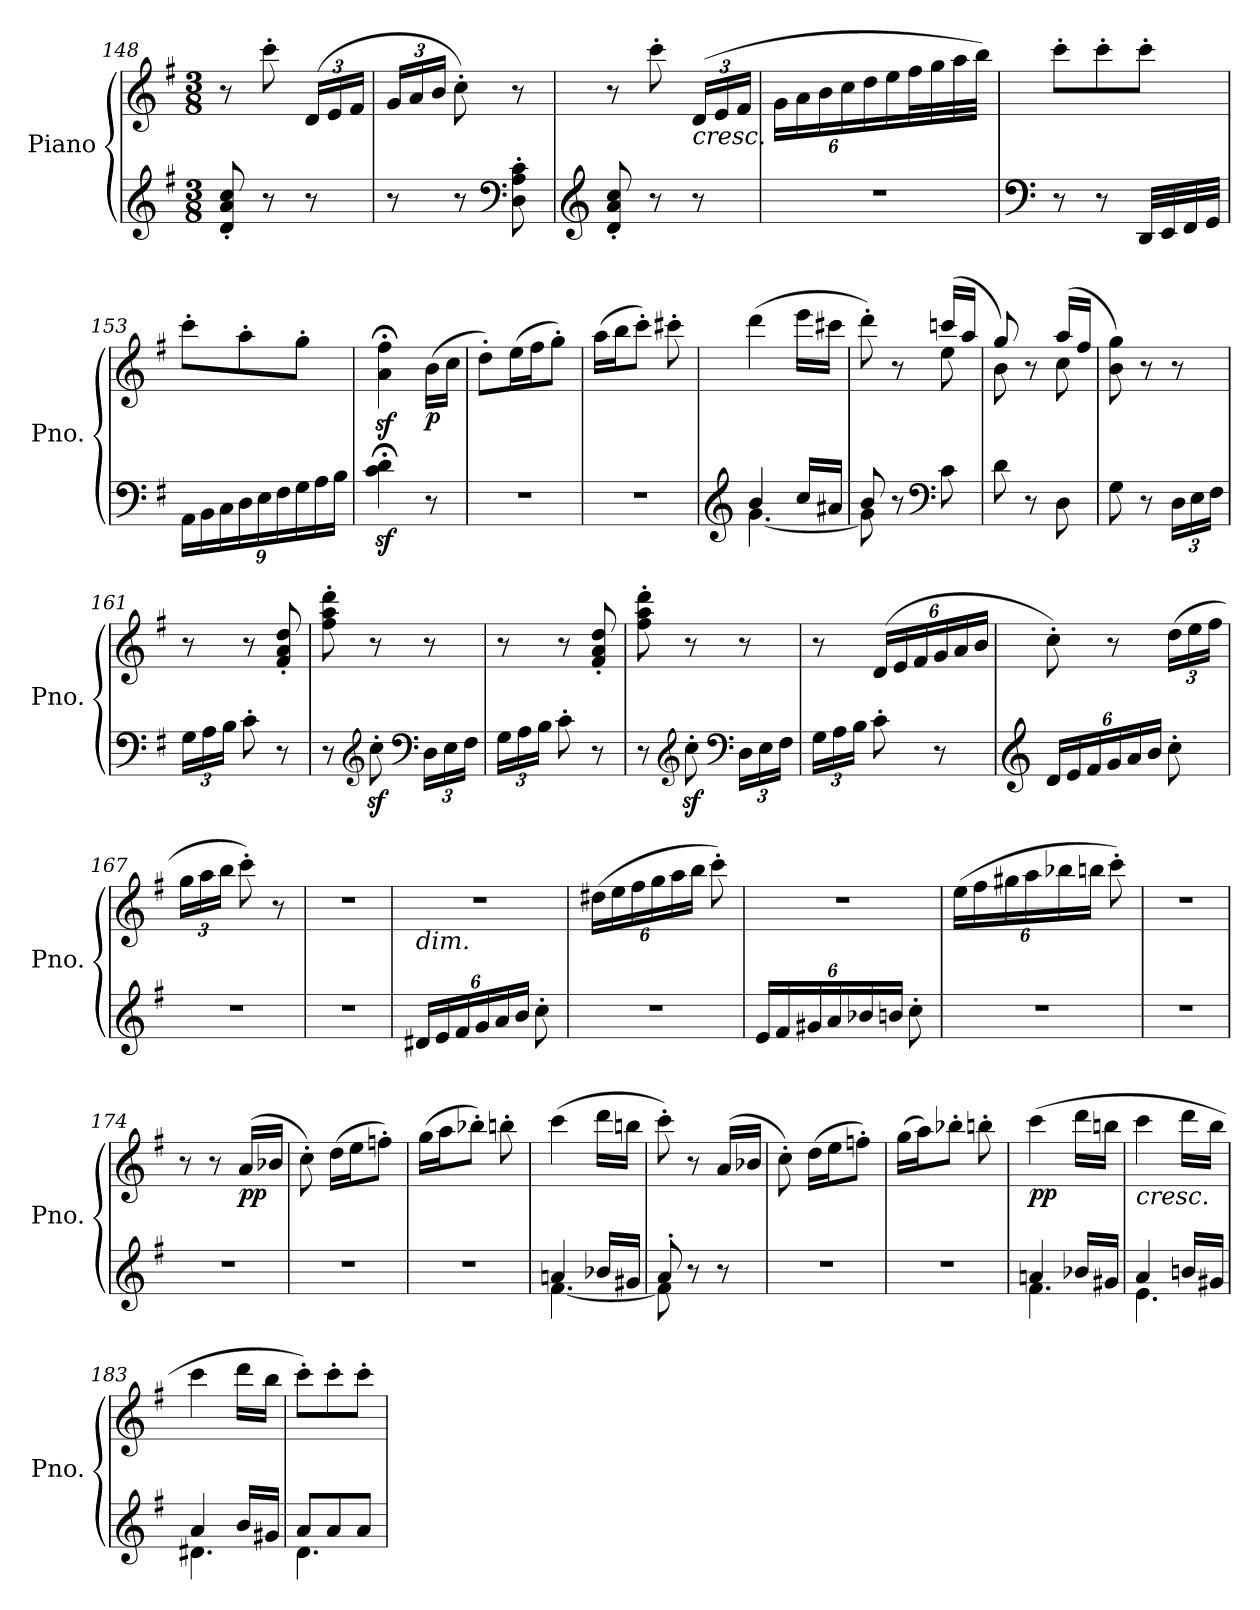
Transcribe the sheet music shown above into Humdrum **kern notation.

**kern	**kern	**dynam
*part1	*part1	*part1
*staff2	*staff1	*staff1/2
*I"Piano	*	*
*I'Pno.	*	*
*clefG2	*clefG2	*
*k[f#]	*k[f#]	*
*M3/8	*M3/8	*
=148	=148	=148
8d/' 8a/' 8cc/'	8r	.
8r	8ccc'\	.
*	*Xbrackettup	*
8r	(>24d/LL	.
.	24e/	.
.	24f#/JJ	.
=149	=149	=149
8r	24g/LL	.
.	24a/	.
.	24b/JJ	.
8r	8cc'\)	.
*clefF4	*	*
8D\' 8A\' 8c\'	8r	.
=150	=150	=150
*clefG2	*	*
8d/' 8a/' 8cc/'	8r	.
8r	8ccc'\	.
!	!LO:TX:b:i:t=cresc.	!
8r	(>24d/LL	.
.	24e/	.
.	24f#/JJ	.
!!LO:PB:g=z
=151	=151	=151
4.r	24g\LL	.
.	24a\	.
.	24b\	.
.	24cc\	.
.	24dd\	.
.	24ee\	.
.	32ff#\L	.
.	32gg\	.
.	32aa\	.
.	32bb\JJJ)	.
=152	=152	=152
*clefF4	*	*
8r	8ccc'\L	.
8r	8ccc'\	.
32DD/LLL	8ccc'\J	.
32EE/	.	.
32FF#/	.	.
32GG/JJJ	.	.
=153	=153	=153
*Xbrackettup	*	*
24AA\LL	8ccc'\L	.
24BB\	.	.
24C\	.	.
24D\	8aa'\	.
24E\	.	.
24F#\	.	.
24G\	8gg'\J	.
24A\	.	.
24B\JJ	.	.
=154	=154	=154
4c\z<;< 4d\z<;<	4a\z<;< 4ff#\z<;<	.
!	!	!LO:DY:b
8r	(>16b\LL	p
.	16cc\JJ	.
=155	=155	=155
4.r	8dd'\L)	.
.	(>16ee\L	.
.	16ff#\J	.
.	8gg'\J)	.
=156	=156	=156
4.r	(>16aa\LL	.
.	16bb\J	.
.	8ccc'\J)	.
.	8ccc#X'\	.
=157	=157	=157
*clefG2	*	*
*^	*	*
4b/	[4.g\	(>4ddd\	.
16cc/LL	.	16eee\LL	.
16a#X/JJ	.	16ccc#X\JJ	.
!!LO:LB:g=z
=158	=158	=158	=158
*	*	*^	*
8b/	8g\]	8ddd'\)	4ryy	.
8r	4ryy	8r	.	.
*clefF4	*	*	*	*
8c\	.	(>16cccn/LL	8ee\	.
.	.	16aa/JJ	.	.
*v	*v	*	*	*
=159	=159	=159	=159
8d\	8gg/)	8b\	.
8r	8r	8ryy	.
8D\	(>16aa/LL	8cc\	.
.	16ff#/JJ	.	.
*	*v	*v	*
=160	=160	=160
8G\	8b\ 8gg\)	.
8r	8r	.
24D\LL	8r	.
24E\	.	.
24F#\JJ	.	.
=161	=161	=161
24G\LL	8r	.
24A\	.	.
24B\JJ	.	.
8c'\	8r	.
8r	8f#/' 8a/' 8dd/'	.
=162	=162	=162
8r	8ff#\' 8aa\' 8ddd\'	.
*clefG2	*	*
8ccz<'\	8r	.
*clefF4	*	*
24D\LL	8r	.
24E\	.	.
24F#\JJ	.	.
=163	=163	=163
24G\LL	8r	.
24A\	.	.
24B\JJ	.	.
8c'\	8r	.
8r	8f#/' 8a/' 8dd/'	.
!!LO:LB:g=z
=164	=164	=164
8r	8ff#\' 8aa\' 8ddd\'	.
*clefG2	*	*
8ccz<'\	8r	.
*clefF4	*	*
24D\LL	8r	.
24E\	.	.
24F#\JJ	.	.
=165	=165	=165
24G\LL	8r	.
24A\	.	.
24B\JJ	.	.
8c'\	(>24d/LL	.
.	24e/	.
.	24f#/	.
8r	24g/	.
.	24a/	.
.	24b/JJ	.
=166	=166	=166
*clefG2	*	*
24d/LL	8cc'\)	.
24e/	.	.
24f#/	.	.
24g/	8r	.
24a/	.	.
24b/JJ	.	.
8cc'\	(>24dd\LL	.
.	24ee\	.
.	24ff#\JJ	.
=167	=167	=167
4.r	24gg\LL	.
.	24aa\	.
.	24bb\JJ	.
.	8ccc'\)	.
.	8r	.
=168	=168	=168
4.r	4.r	.
=169	=169	=169
!	!LO:TX:b:i:t=dim.	!
24d#X/LL	4.r	.
24e/	.	.
24f#/	.	.
24g/	.	.
24a/	.	.
24b/JJ	.	.
8cc'\	.	.
!!LO:LB:g=z
=170	=170	=170
4.r	(>24dd#X\LL	.
.	24ee\	.
.	24ff#\	.
.	24gg\	.
.	24aa\	.
.	24bb\JJ	.
.	8ccc'\)	.
=171	=171	=171
24e/LL	4.r	.
24f#/	.	.
24g#X/	.	.
24a/	.	.
24b-X/	.	.
24bn/JJ	.	.
8cc'\	.	.
=172	=172	=172
4.r	(>24ee\LL	.
.	24ff#\	.
.	24gg#X\	.
.	24aa\	.
.	24bb-X\	.
.	24bbn\JJ	.
.	8ccc'\)	.
=173	=173	=173
4.r	4.r	.
=174	=174	=174
4.r	8r	.
.	8r	.
!	!	!LO:DY:b
.	(>16a/LL	pp
.	16b-X/JJ	.
=175	=175	=175
4.r	8cc'\)	.
.	(>16dd\LL	.
.	16ee\J	.
.	8ffn'\J)	.
!!LO:LB:g=z
=176	=176	=176
4.r	(>16gg\LL	.
.	16aa\J	.
.	8bb-X'\J)	.
.	8bbn'\	.
=177	=177	=177
*^	*	*
4an/	[4.f#\	(>4ccc\	.
16b-X/LL	.	16ddd\LL	.
16g#X/JJ	.	16bbn\JJ	.
=178	=178	=178	=178
8a'/	8f#\]	8ccc'\)	.
8r	4ryy	8r	.
8r	.	(>16a/LL	.
.	.	16b-X/JJ	.
*v	*v	*	*
=179	=179	=179
4.r	8cc'\)	.
.	(>16dd\LL	.
.	16ee\J	.
.	8ffn'\J)	.
=180	=180	=180
4.r	(>16gg\LL	.
.	16aa\J)	.
.	8bb-X'\J	.
.	8bbn'\	.
=181	=181	=181
*^	*	*
!	!	!	!LO:DY:b
4an/	4.f#\	(>4ccc\	pp
16b-X/LL	.	16ddd\LL	.
16g#X/JJ	.	16bbn\JJ	.
=182	=182	=182	=182
!	!	!LO:TX:b:i:t=cresc.	!
4a/	4.e\	4ccc\	.
16bn/LL	.	16ddd\LL	.
16g#X/JJ	.	16bb\JJ	.
!!LO:LB:g=z
=183	=183	=183	=183
4a/	4.d#X\	4ccc\	.
16b/LL	.	16ddd\LL	.
16g#X/JJ	.	16bb\JJ	.
=184	=184	=184	=184
8a/L	4.d\	8ccc'\L)	.
8a/	.	8ccc'\	.
8a/J	.	8ccc'\J	.
*v	*v	*	*
=	=	=
*-	*-	*-
